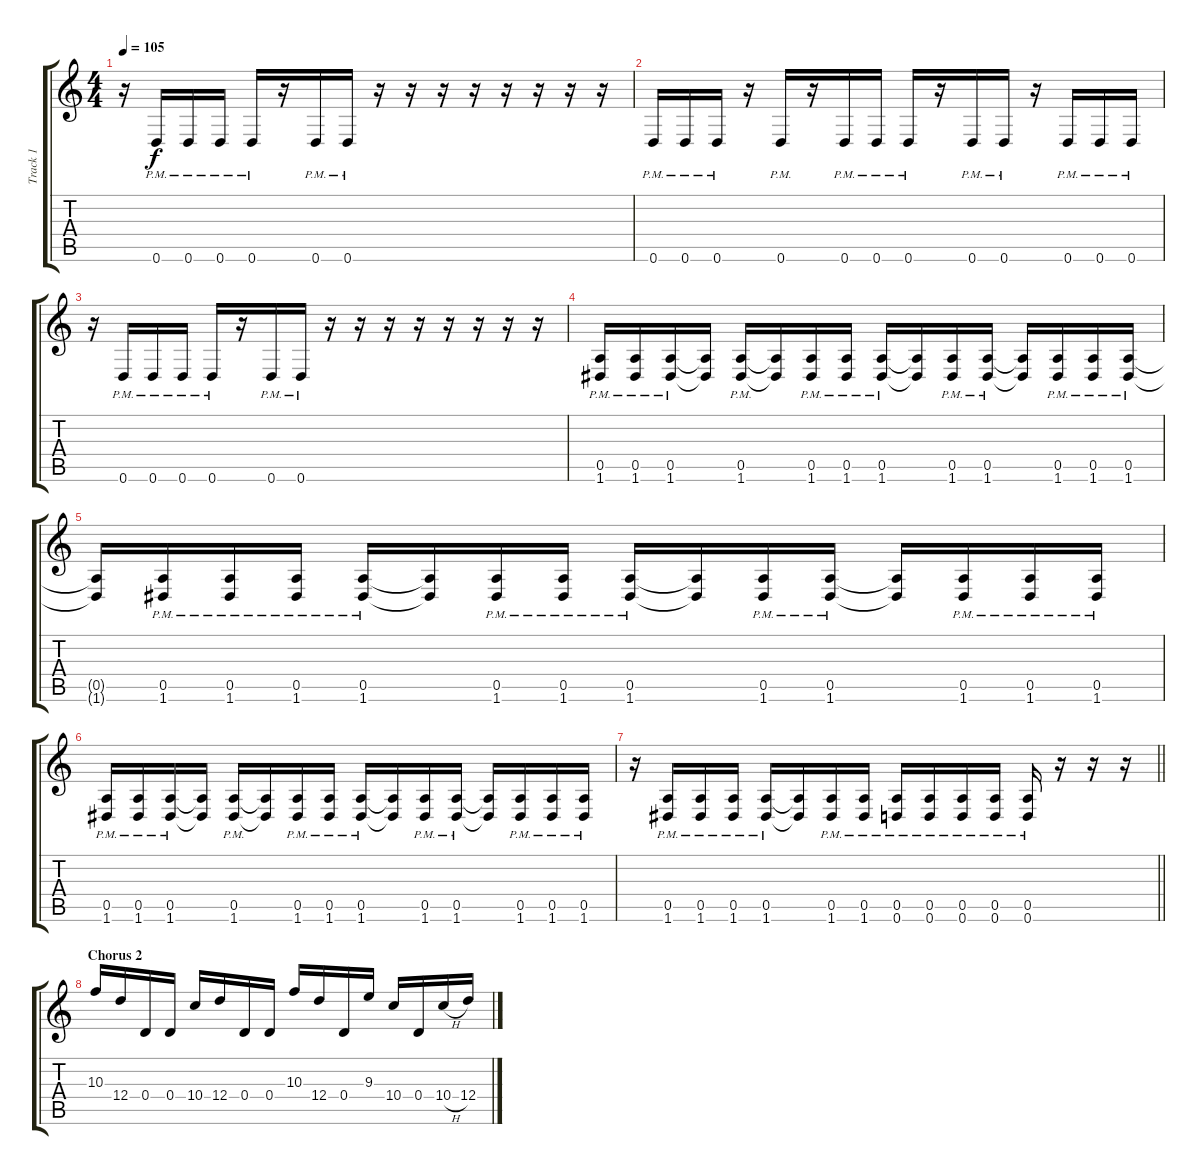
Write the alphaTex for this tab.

\track ("Track 1" "Track 1") {instrument distortionguitar}
\staff {score tabs}
\tuning (E4 B3 G3 D3 A2 D2) {hide}
\ts (4 4)
\tempo 105
\clef g2
\ks c
r.16{dy f} 0.6{pm}.16 0.6{pm}.16 0.6{pm}.16 0.6{pm}.16 r.16 0.6{pm}.16 0.6{pm}.16 r.16 r.16 r.16 r.16 r.16 r.16 r.16 r.16 |
0.6{pm}.16 0.6{pm}.16 0.6{pm}.16 r.16 0.6{pm}.16 r.16 0.6{pm}.16 0.6{pm}.16 0.6{pm}.16 r.16 0.6{pm}.16 0.6{pm}.16 r.16 0.6{pm}.16 0.6{pm}.16 0.6{pm}.16 |
r.16 0.6{pm}.16 0.6{pm}.16 0.6{pm}.16 0.6{pm}.16 r.16 0.6{pm}.16 0.6{pm}.16 r.16 r.16 r.16 r.16 r.16 r.16 r.16 r.16 |
(0.5{pm} 1.6{pm}).16 (0.5{pm} 1.6{pm}).16 (0.5{pm} 1.6{pm}).16 (0.5{t} 1.6{t}).16 (0.5{pm} 1.6{pm}).16 (0.5{t} 1.6{t}).16 (0.5{pm} 1.6{pm}).16 (0.5{pm} 1.6{pm}).16 (0.5{pm} 1.6{pm}).16 (0.5{t} 1.6{t}).16 (0.5{pm} 1.6{pm}).16 (0.5{pm} 1.6{pm}).16 (0.5{t} 1.6{t}).16 (0.5{pm} 1.6{pm}).16 (0.5{pm} 1.6{pm}).16 (0.5{pm} 1.6{pm}).16 |
(0.5{t} 1.6{t}).16 (0.5{pm} 1.6{pm}).16 (0.5{pm} 1.6{pm}).16 (0.5{pm} 1.6{pm}).16 (0.5{pm} 1.6{pm}).16 (0.5{t} 1.6{t}).16 (0.5{pm} 1.6{pm}).16 (0.5{pm} 1.6{pm}).16 (0.5{pm} 1.6{pm}).16 (0.5{t} 1.6{t}).16 (0.5{pm} 1.6{pm}).16 (0.5{pm} 1.6{pm}).16 (0.5{t} 1.6{t}).16 (0.5{pm} 1.6{pm}).16 (0.5{pm} 1.6{pm}).16 (0.5{pm} 1.6{pm}).16 |
(0.5{pm} 1.6{pm}).16 (0.5{pm} 1.6{pm}).16 (0.5{pm} 1.6{pm}).16 (0.5{t} 1.6{t}).16 (0.5{pm} 1.6{pm}).16 (0.5{t} 1.6{t}).16 (0.5{pm} 1.6{pm}).16 (0.5{pm} 1.6{pm}).16 (0.5{pm} 1.6{pm}).16 (0.5{t} 1.6{t}).16 (0.5{pm} 1.6{pm}).16 (0.5{pm} 1.6{pm}).16 (0.5{t} 1.6{t}).16 (0.5{pm} 1.6{pm}).16 (0.5{pm} 1.6{pm}).16 (0.5{pm} 1.6{pm}).16 |
\barLineRight lightlight
r.16 (0.5{pm} 1.6{pm}).16 (0.5{pm} 1.6{pm}).16 (0.5{pm} 1.6{pm}).16 (0.5{pm} 1.6{pm}).16 (0.5{t} 1.6{t}).16 (0.5{pm} 1.6{pm}).16 (0.5{pm} 1.6{pm}).16 (0.5{pm} 0.6{pm}).16 (0.5{pm} 0.6{pm}).16 (0.5{pm} 0.6{pm}).16 (0.5{pm} 0.6{pm}).16 (0.5{pm} 0.6{pm}).16 r.16 r.16 r.16 |
\section ("" "Chorus 2")
10.3.16 12.4.16 0.4.16 0.4.16 10.4.16 12.4.16 0.4.16 0.4.16 10.3.16 12.4.16 0.4.16 9.3.16 10.4.16 0.4.16 10.4{h}.16 12.4.16
